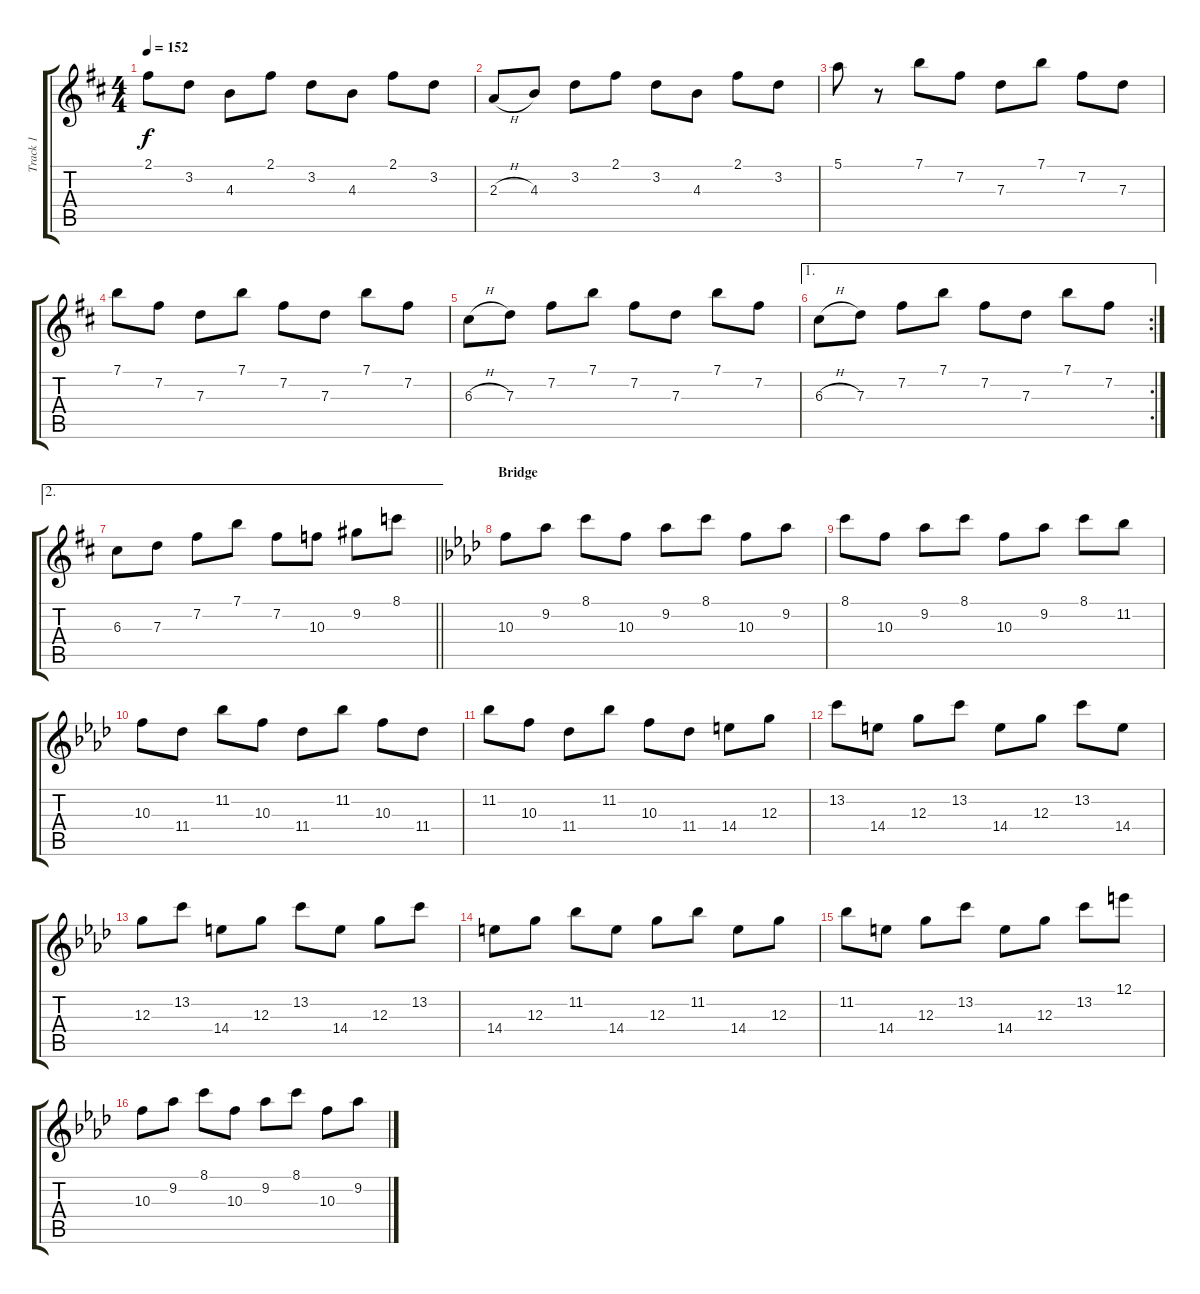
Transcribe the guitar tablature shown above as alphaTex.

\track ("Track 1" "Track 1") {instrument electricguitarjazz}
\staff {score tabs}
\tuning (E4 B3 G3 D3 A2 D2) {hide}
\ts (4 4)
\tempo 152
\clef g2
\ks d
2.1.8{dy f} 3.2.8 4.3.8 2.1.8 3.2.8 4.3.8 2.1.8 3.2.8 |
2.3{h}.8 4.3.8 3.2.8 2.1.8 3.2.8 4.3.8 2.1.8 3.2.8 |
5.1.8 r.8 7.1.8 7.2.8 7.3.8 7.1.8 7.2.8 7.3.8 |
7.1.8 7.2.8 7.3.8 7.1.8 7.2.8 7.3.8 7.1.8 7.2.8 |
6.3{h}.8 7.3.8 7.2.8 7.1.8 7.2.8 7.3.8 7.1.8 7.2.8 |
\ae 1
\rc 2
6.3{h}.8 7.3.8 7.2.8 7.1.8 7.2.8 7.3.8 7.1.8 7.2.8 |
\ae 2
\barLineRight lightlight
6.3.8 7.3.8 7.2.8 7.1.8 7.2.8 10.3.8 9.2.8 8.1.8 |
\section ("" "Bridge")
\ks fminor
10.3.8 9.2.8 8.1.8 10.3.8 9.2.8 8.1.8 10.3.8 9.2.8 |
8.1.8 10.3.8 9.2.8 8.1.8 10.3.8 9.2.8 8.1.8 11.2.8 |
10.3.8 11.4.8 11.2.8 10.3.8 11.4.8 11.2.8 10.3.8 11.4.8 |
11.2.8 10.3.8 11.4.8 11.2.8 10.3.8 11.4.8 14.4.8 12.3.8 |
13.2.8 14.4.8 12.3.8 13.2.8 14.4.8 12.3.8 13.2.8 14.4.8 |
12.3.8 13.2.8 14.4.8 12.3.8 13.2.8 14.4.8 12.3.8 13.2.8 |
14.4.8 12.3.8 11.2.8 14.4.8 12.3.8 11.2.8 14.4.8 12.3.8 |
11.2.8 14.4.8 12.3.8 13.2.8 14.4.8 12.3.8 13.2.8 12.1.8 |
10.3.8 9.2.8 8.1.8 10.3.8 9.2.8 8.1.8 10.3.8 9.2.8
